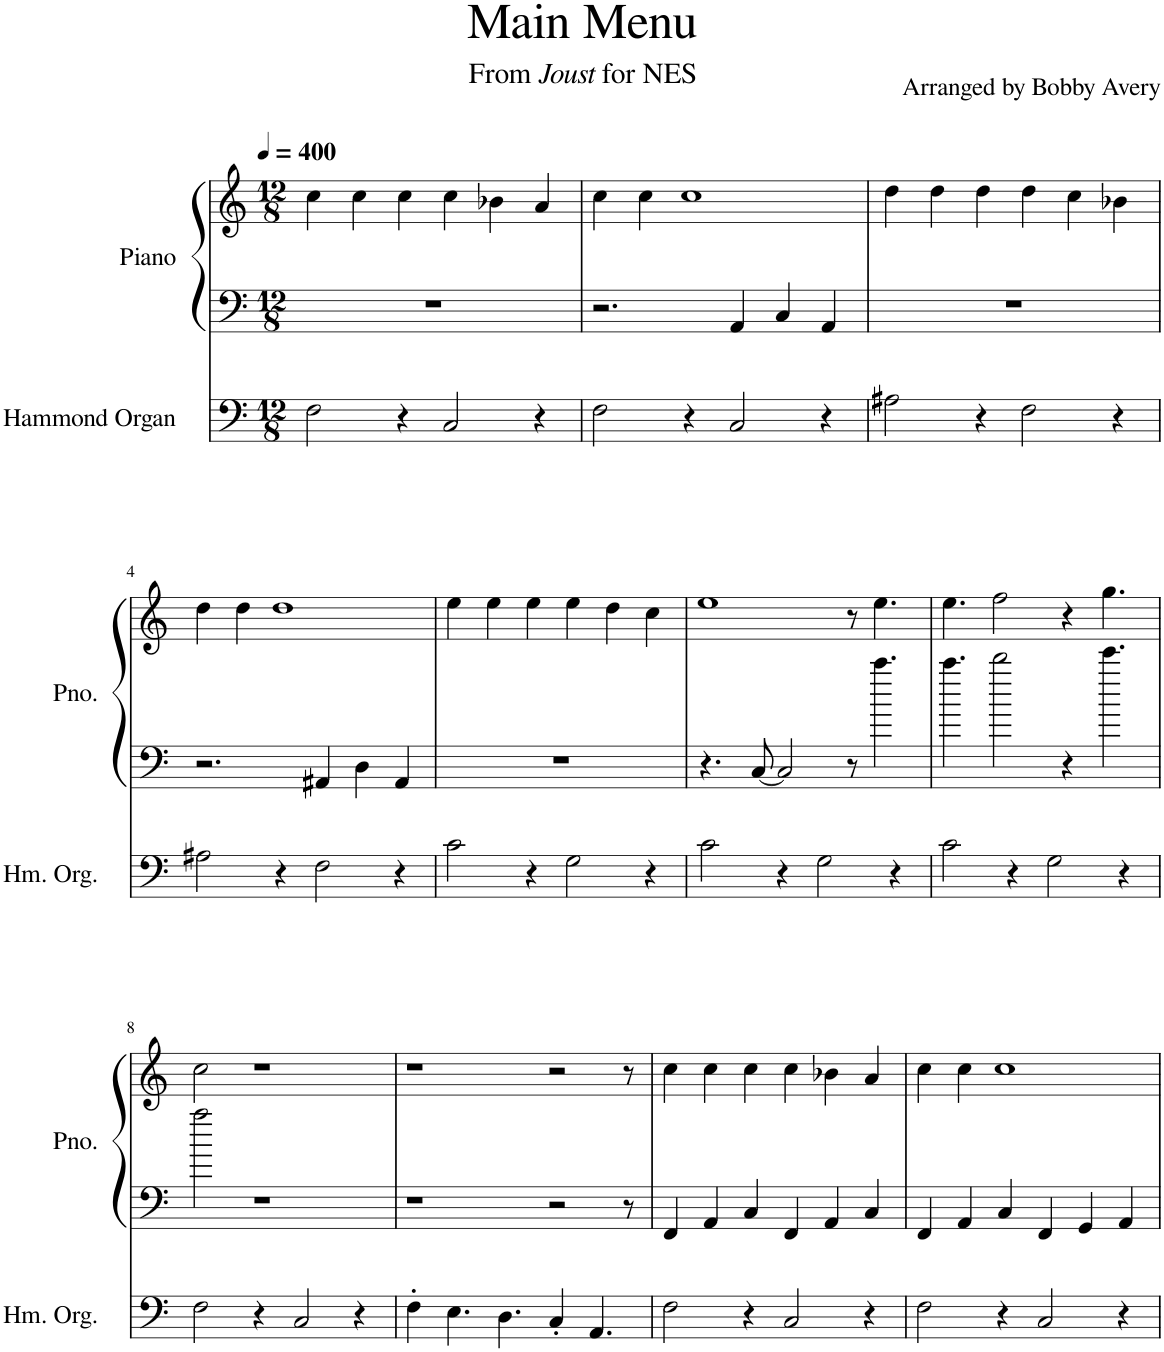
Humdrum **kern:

**kern	**kern	**kern
*part2	*part1	*part1
*staff3	*staff2	*staff1
*I"Hammond Organ	*I"Piano	*
*I'Hm. Org.	*I'Pno.	*
*clefF4	*clefF4	*clefG2
*k[]	*k[]	*k[]
*M12/8	*M12/8	*M12/8
*MM400	*MM400	*MM400
=1	=1	=1
2F\	1.r	4cc\
.	.	4cc\
4r	.	4cc\
2C/	.	4cc\
.	.	4b-X\
4r	.	4a/
=2	=2	=2
2F\	2.r	4cc\
.	.	4cc\
4r	.	1cc
2C/	4AA/	.
.	4C/	.
4r	4AA/	.
=3	=3	=3
2A#X\	1.r	4dd\
.	.	4dd\
4r	.	4dd\
2F\	.	4dd\
.	.	4cc\
4r	.	4b-X\
!!LO:LB:g=z
=4	=4	=4
2A#X\	2.r	4dd\
.	.	4dd\
4r	.	1dd
2F\	4AA#X/	.
.	4D\	.
4r	4AA#/	.
=5	=5	=5
2c\	1.r	4ee\
.	.	4ee\
4r	.	4ee\
2G\	.	4ee\
.	.	4dd\
4r	.	4cc\
=6	=6	=6
2c\	4.r	1ee
.	[8C/	.
4r	2C/]	.
2G\	.	.
.	8r	8r
.	4.ccc\	4.ee\
4r	.	.
=7	=7	=7
2c\	4.ccc\	4.ee\
.	2ddd\	2ff\
4r	.	.
2G\	.	.
.	4r	4r
.	4.eee\	4.gg\
4r	.	.
!!LO:LB:g=z
=8	=8	=8
2F\	2aa\	2cc\
4r	1r	1r
2C/	.	.
4r	.	.
=9	=9	=9
4F'\	1r	1r
4.E\	.	.
4.D\	.	.
4C'/	2r	2r
[4AA/	.	.
8ryy	8r	8r
=10	=10	=10
2F\	4FF/	4cc\
.	4AA/	4cc\
8AA/]	4C/	4cc\
4r	.	.
.	4FF/	4cc\
2C/	.	.
.	4AA/	4b-X\
.	4C/	4a/
4r	.	.
.	8ryy	8ryy
=11	=11	=11
2F\	4FF/	4cc\
.	4AA/	4cc\
4r	4C/	1cc
2C/	4FF/	.
.	4GG/	.
4r	4AA/	.
=	=	=
*-	*-	*-
